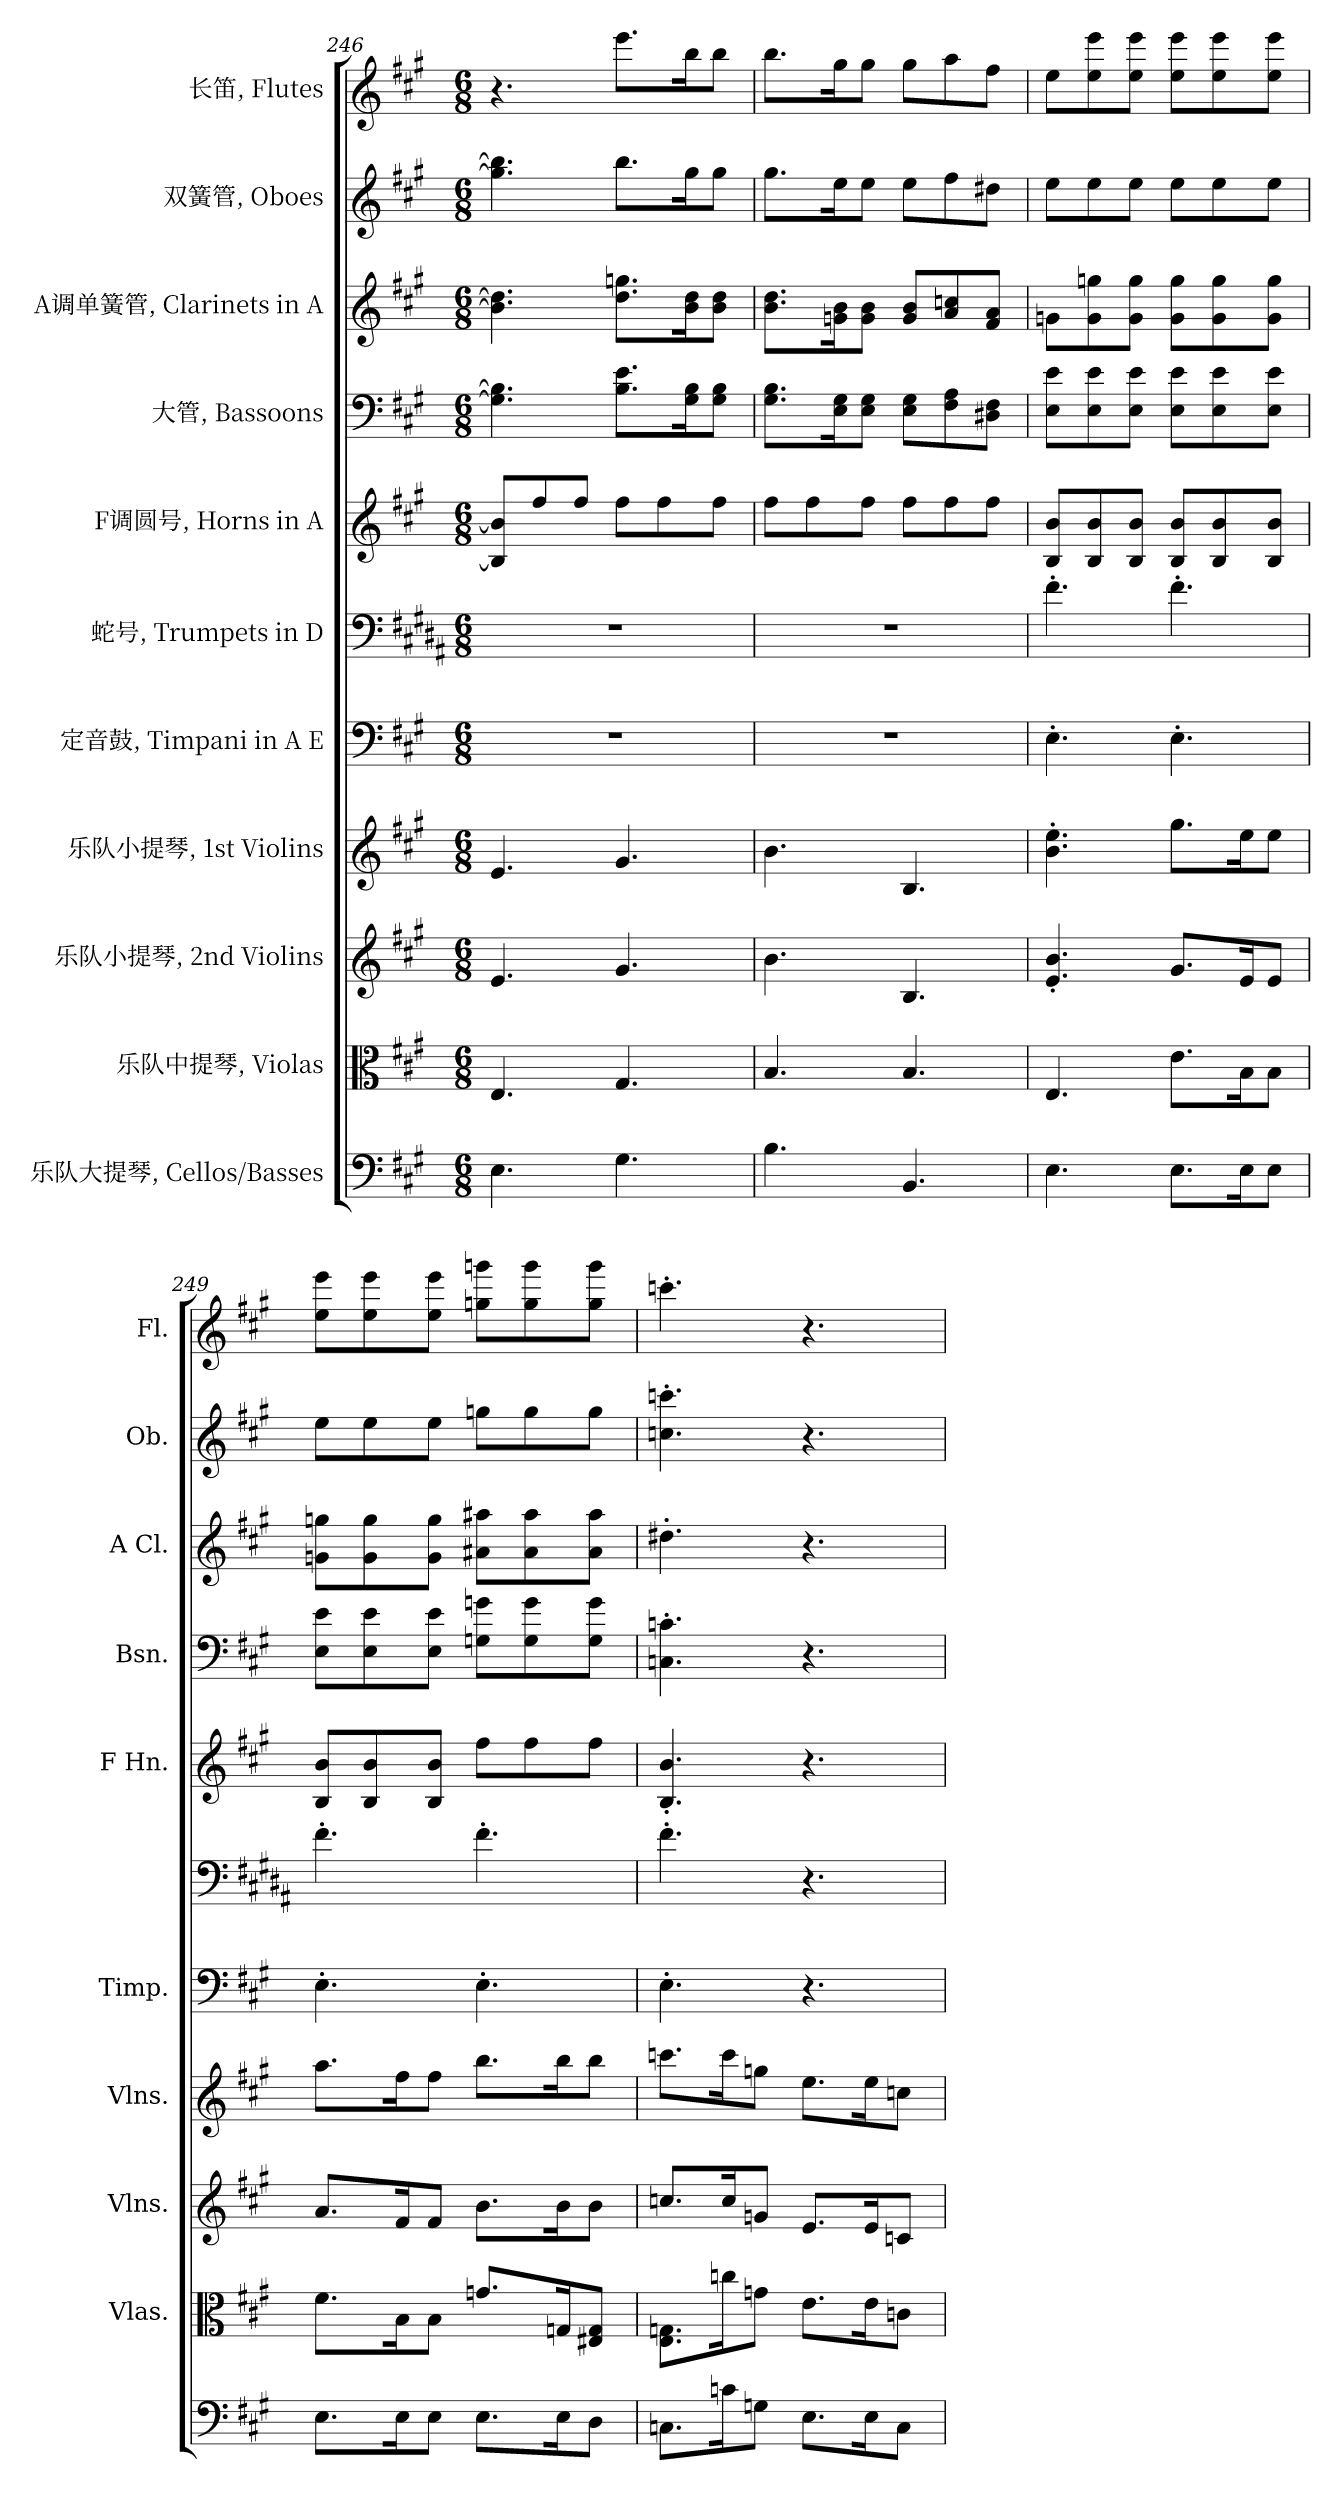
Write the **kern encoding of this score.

**kern	**kern	**kern	**kern	**kern	**kern	**kern	**kern	**kern	**kern	**kern
*part11	*part10	*part9	*part8	*part7	*part6	*part5	*part4	*part3	*part2	*part1
*staff11	*staff10	*staff9	*staff8	*staff7	*staff6	*staff5	*staff4	*staff3	*staff2	*staff1
*I"乐队大提琴, Cellos/Basses	*I"乐队中提琴, Violas	*I"乐队小提琴, 2nd Violins	*I"乐队小提琴, 1st Violins	*I"定音鼓, Timpani in A E	*I"蛇号, Trumpets in D	*I"F调圆号, Horns in A	*I"大管, Bassoons	*I"A调单簧管, Clarinets in A	*I"双簧管, Oboes	*I"长笛, Flutes
*	*I'Vlas.	*I'Vlns.	*I'Vlns.	*I'Timp.	*	*I'F Hn.	*I'Bsn.	*I'A Cl.	*I'Ob.	*I'Fl.
*clefF4	*clefC3	*clefG2	*clefG2	*clefF4	*clefF4	*clefG2	*clefF4	*clefG2	*clefG2	*clefG2
*	*	*	*	*	*ITrd1c2	*ITrd4c7	*	*ITrd2c3	*	*
*k[f#c#g#]	*k[f#c#g#]	*k[f#c#g#]	*k[f#c#g#]	*k[f#c#g#]	*k[f#c#g#]	*k[f#c#]	*k[f#c#g#]	*k[f#c#g#d#a#e#]	*k[f#c#g#]	*k[f#c#g#]
*M6/8	*M6/8	*M6/8	*M6/8	*M6/8	*M6/8	*M6/8	*M6/8	*M6/8	*M6/8	*M6/8
=246	=246	=246	=246	=246	=246	=246	=246	=246	=246	=246
4.E\	4.E/	4.e/	4.e/	2.r	2.r	8E/] 8e/]L	4.G#\] 4.B\]	4.g#\] 4.b\]	4.gg#\] 4.bb\]	4.r
.	.	.	.	.	.	8b/	.	.	.	.
.	.	.	.	.	.	8b/J	.	.	.	.
4.G#\	4.G#/	4.g#/	4.g#/	.	.	8b\L	8.B\ 8.e\L	8.b\ 8.een\L	8.bb\L	8.eee\L
.	.	.	.	.	.	8b\	.	.	.	.
.	.	.	.	.	.	.	16G#\ 16B\K	16g#\ 16b\K	16gg#\K	16bb\K
.	.	.	.	.	.	8b\J	8G#\ 8B\J	8g#\ 8b\J	8gg#\J	8bb\J
=247	=247	=247	=247	=247	=247	=247	=247	=247	=247	=247
4.B\	4.B/	4.b\	4.b\	2.r	2.r	8b\L	8.G#\ 8.B\L	8.g#\ 8.b\L	8.gg#\L	8.bb\L
.	.	.	.	.	.	8b\	.	.	.	.
.	.	.	.	.	.	.	16E\ 16G#\K	16en\ 16g#\K	16ee\K	16gg#\K
.	.	.	.	.	.	8b\J	8E\ 8G#\J	8e\ 8g#\J	8ee\J	8gg#\J
4.BB/	4.B/	4.B/	4.B/	.	.	8b\L	8E\ 8G#\L	8e/ 8g#/L	8ee\L	8gg#\L
.	.	.	.	.	.	8b\	8F#\ 8A\	8f#/ 8an/	8ff#\	8aa\
.	.	.	.	.	.	8b\J	8D#X\ 8F#\J	8d#/ 8f#/J	8dd#X\J	8ff#\J
=248	=248	=248	=248	=248	=248	=248	=248	=248	=248	=248
4.E\	4.E/	4.e/' 4.b/'	4.b\' 4.ee\'	4.E'\	4.e'\	8E/ 8e/L	8E\ 8e\L	8en\L	8ee\L	8ee\L
.	.	.	.	.	.	8E/ 8e/	8E\ 8e\	8e\ 8een\	8ee\	8ee\ 8eee\
.	.	.	.	.	.	8E/ 8e/J	8E\ 8e\J	8e\ 8ee\J	8ee\J	8ee\ 8eee\J
8.E\L	8.e\L	8.g#/L	8.gg#\L	4.E'\	4.e'\	8E/ 8e/L	8E\ 8e\L	8e\ 8ee\L	8ee\L	8ee\ 8eee\L
.	.	.	.	.	.	8E/ 8e/	8E\ 8e\	8e\ 8ee\	8ee\	8ee\ 8eee\
16E\K	16B\K	16e/K	16ee\K	.	.	.	.	.	.	.
8E\J	8B\J	8e/J	8ee\J	.	.	8E/ 8e/J	8E\ 8e\J	8e\ 8ee\J	8ee\J	8ee\ 8eee\J
!!LO:PB:g=z
=249	=249	=249	=249	=249	=249	=249	=249	=249	=249	=249
8.E\L	8.f#\L	8.a/L	8.aa\L	4.E'\	4.e'\	8E/ 8e/L	8E\ 8e\L	8en\ 8een\L	8ee\L	8ee\ 8eee\L
.	.	.	.	.	.	8E/ 8e/	8E\ 8e\	8e\ 8ee\	8ee\	8ee\ 8eee\
16E\K	16B\K	16f#/K	16ff#\K	.	.	.	.	.	.	.
8E\J	8B\J	8f#/J	8ff#\J	.	.	8E/ 8e/J	8E\ 8e\J	8e\ 8ee\J	8ee\J	8ee\ 8eee\J
8.E\L	8.gn/L	8.b\L	8.bb\L	4.E'\	4.e'\	8b\L	8Gn\ 8gn\L	8f##X\ 8ff##X\L	8ggn\L	8ggn\ 8gggn\L
.	.	.	.	.	.	8b\	8G\ 8g\	8f##\ 8ff##\	8gg\	8gg\ 8ggg\
16E\K	16Gn/K	16b\K	16bb\K	.	.	.	.	.	.	.
8D\J	8E#X/ 8G/J	8b\J	8bb\J	.	.	8b\J	8G\ 8g\J	8f##\ 8ff##\J	8gg\J	8gg\ 8ggg\J
=250	=250	=250	=250	=250	=250	=250	=250	=250	=250	=250
8.Cn\L	8.E\ 8.Gn\L	8.ccn/L	8.cccn\L	4.E'\	4.e'\	4.E/' 4.e/'	4.Cn\' 4.cn\'	4.b#X'\	4.ccn\' 4.cccn\'	4.cccn'\
16cn\K	16ccn\K	16cc/K	16ccc\K	.	.	.	.	.	.	.
8Gn\J	8gn\J	8gn/J	8ggn\J	.	.	.	.	.	.	.
8.E\L	8.e\L	8.e/L	8.ee\L	4.r	4.r	4.r	4.r	4.r	4.r	4.r
16E\K	16e\K	16e/K	16ee\K	.	.	.	.	.	.	.
8C\J	8cn\J	8cn/J	8ccn\J	.	.	.	.	.	.	.
=	=	=	=	=	=	=	=	=	=	=
*-	*-	*-	*-	*-	*-	*-	*-	*-	*-	*-
